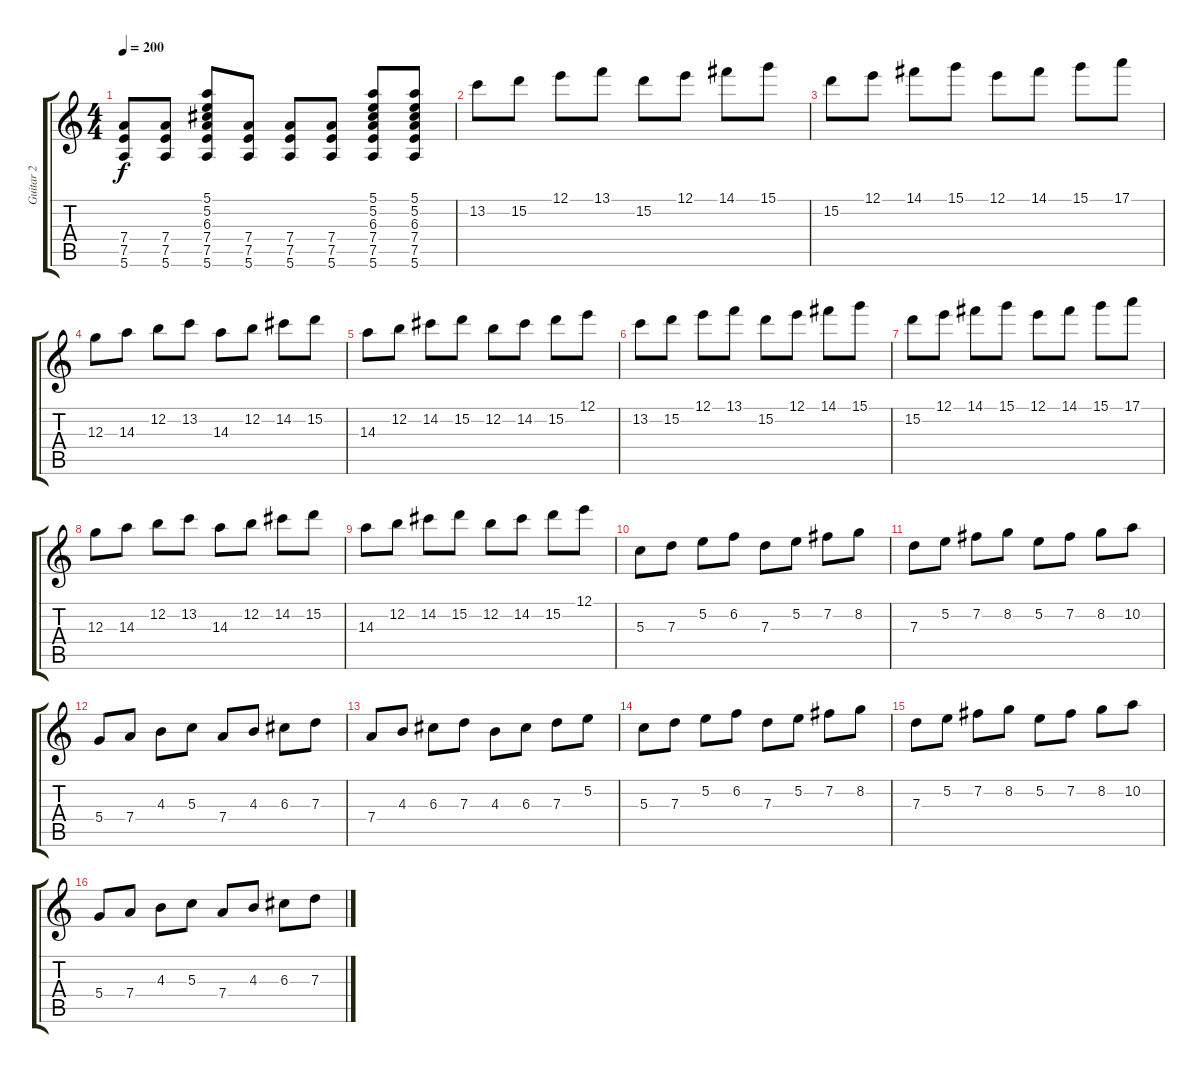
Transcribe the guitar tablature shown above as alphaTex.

\track ("Guitar 2" "Guitar 2") {instrument distortionguitar}
\staff {score tabs}
\tuning (E4 B3 G3 D3 A2 E2) {hide}
\ts (4 4)
\tempo 200
\clef g2
\ks c
(7.4 7.5 5.6).8{dy f} (7.4 7.5 5.6).8 (5.1 5.2 6.3 7.4 7.5 5.6).8 (7.4 7.5 5.6).8 (7.4 7.5 5.6).8 (7.4 7.5 5.6).8 (5.1 5.2 6.3 7.4 7.5 5.6).8 (5.1 5.2 6.3 7.4 7.5 5.6).8 |
13.2.8 15.2.8 12.1.8 13.1.8 15.2.8 12.1.8 14.1.8 15.1.8 |
15.2.8 12.1.8 14.1.8 15.1.8 12.1.8 14.1.8 15.1.8 17.1.8 |
12.3.8 14.3.8 12.2.8 13.2.8 14.3.8 12.2.8 14.2.8 15.2.8 |
14.3.8 12.2.8 14.2.8 15.2.8 12.2.8 14.2.8 15.2.8 12.1.8 |
13.2.8 15.2.8 12.1.8 13.1.8 15.2.8 12.1.8 14.1.8 15.1.8 |
15.2.8 12.1.8 14.1.8 15.1.8 12.1.8 14.1.8 15.1.8 17.1.8 |
12.3.8 14.3.8 12.2.8 13.2.8 14.3.8 12.2.8 14.2.8 15.2.8 |
14.3.8 12.2.8 14.2.8 15.2.8 12.2.8 14.2.8 15.2.8 12.1.8 |
5.3.8 7.3.8 5.2.8 6.2.8 7.3.8 5.2.8 7.2.8 8.2.8 |
7.3.8 5.2.8 7.2.8 8.2.8 5.2.8 7.2.8 8.2.8 10.2.8 |
5.4.8 7.4.8 4.3.8 5.3.8 7.4.8 4.3.8 6.3.8 7.3.8 |
7.4.8 4.3.8 6.3.8 7.3.8 4.3.8 6.3.8 7.3.8 5.2.8 |
5.3.8 7.3.8 5.2.8 6.2.8 7.3.8 5.2.8 7.2.8 8.2.8 |
7.3.8 5.2.8 7.2.8 8.2.8 5.2.8 7.2.8 8.2.8 10.2.8 |
5.4.8 7.4.8 4.3.8 5.3.8 7.4.8 4.3.8 6.3.8 7.3.8
